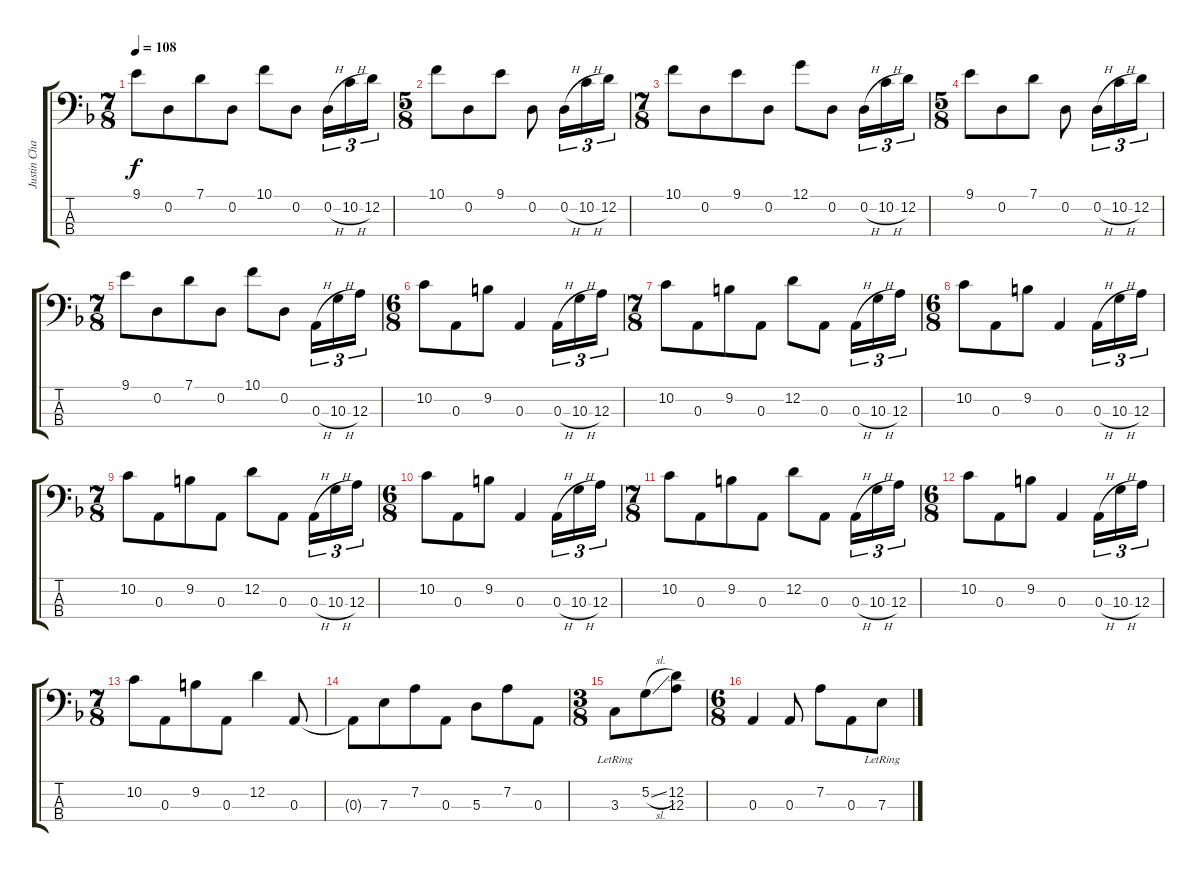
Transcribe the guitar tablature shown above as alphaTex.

\track ("Justin Chancellor" "Justin Cha") {instrument electricbasspick}
\staff {score tabs}
\tuning (G2 D2 A1 D1) {hide}
\ts (7 8)
\tempo 108
\clef f4
\ks dminor
9.1.8{dy f} 0.2.8 7.1.8 0.2.8 10.1.8 0.2.8 0.2{h}.16{tu (3 2)} 10.2{h}.16{tu (3 2)} 12.2.16{tu (3 2)} |
\ts (5 8)
10.1.8 0.2.8 9.1.8 0.2.8 0.2{h}.16{tu (3 2)} 10.2{h}.16{tu (3 2)} 12.2.16{tu (3 2)} |
\ts (7 8)
10.1.8 0.2.8 9.1.8 0.2.8 12.1.8 0.2.8 0.2{h}.16{tu (3 2)} 10.2{h}.16{tu (3 2)} 12.2.16{tu (3 2)} |
\ts (5 8)
9.1.8 0.2.8 7.1.8 0.2.8 0.2{h}.16{tu (3 2)} 10.2{h}.16{tu (3 2)} 12.2.16{tu (3 2)} |
\ts (7 8)
9.1.8 0.2.8 7.1.8 0.2.8 10.1.8 0.2.8 0.3{h}.16{tu (3 2)} 10.3{h}.16{tu (3 2)} 12.3.16{tu (3 2)} |
\ts (6 8)
10.2.8 0.3.8 9.2.8 0.3.4 0.3{h}.16{tu (3 2)} 10.3{h}.16{tu (3 2)} 12.3.16{tu (3 2)} |
\ts (7 8)
10.2.8 0.3.8 9.2.8 0.3.8 12.2.8 0.3.8 0.3{h}.16{tu (3 2)} 10.3{h}.16{tu (3 2)} 12.3.16{tu (3 2)} |
\ts (6 8)
10.2.8 0.3.8 9.2.8 0.3.4 0.3{h}.16{tu (3 2)} 10.3{h}.16{tu (3 2)} 12.3.16{tu (3 2)} |
\ts (7 8)
10.2.8 0.3.8 9.2.8 0.3.8 12.2.8 0.3.8 0.3{h}.16{tu (3 2)} 10.3{h}.16{tu (3 2)} 12.3.16{tu (3 2)} |
\ts (6 8)
10.2.8 0.3.8 9.2.8 0.3.4 0.3{h}.16{tu (3 2)} 10.3{h}.16{tu (3 2)} 12.3.16{tu (3 2)} |
\ts (7 8)
10.2.8 0.3.8 9.2.8 0.3.8 12.2.8 0.3.8 0.3{h}.16{tu (3 2)} 10.3{h}.16{tu (3 2)} 12.3.16{tu (3 2)} |
\ts (6 8)
10.2.8 0.3.8 9.2.8 0.3.4 0.3{h}.16{tu (3 2)} 10.3{h}.16{tu (3 2)} 12.3.16{tu (3 2)} |
\ts (7 8)
10.2.8 0.3.8 9.2.8 0.3.8 12.2.4 0.3.8 |
0.3{t}.8 7.3.8 7.2.8 0.3.8 5.3.8 7.2.8 0.3.8 |
\ts (3 8)
3.3{lr}.8 5.2{sl}.8 (12.2 12.3).8 |
\ts (6 8)
0.3.4 0.3.8 7.2.8 0.3.8 7.3{lr}.8
